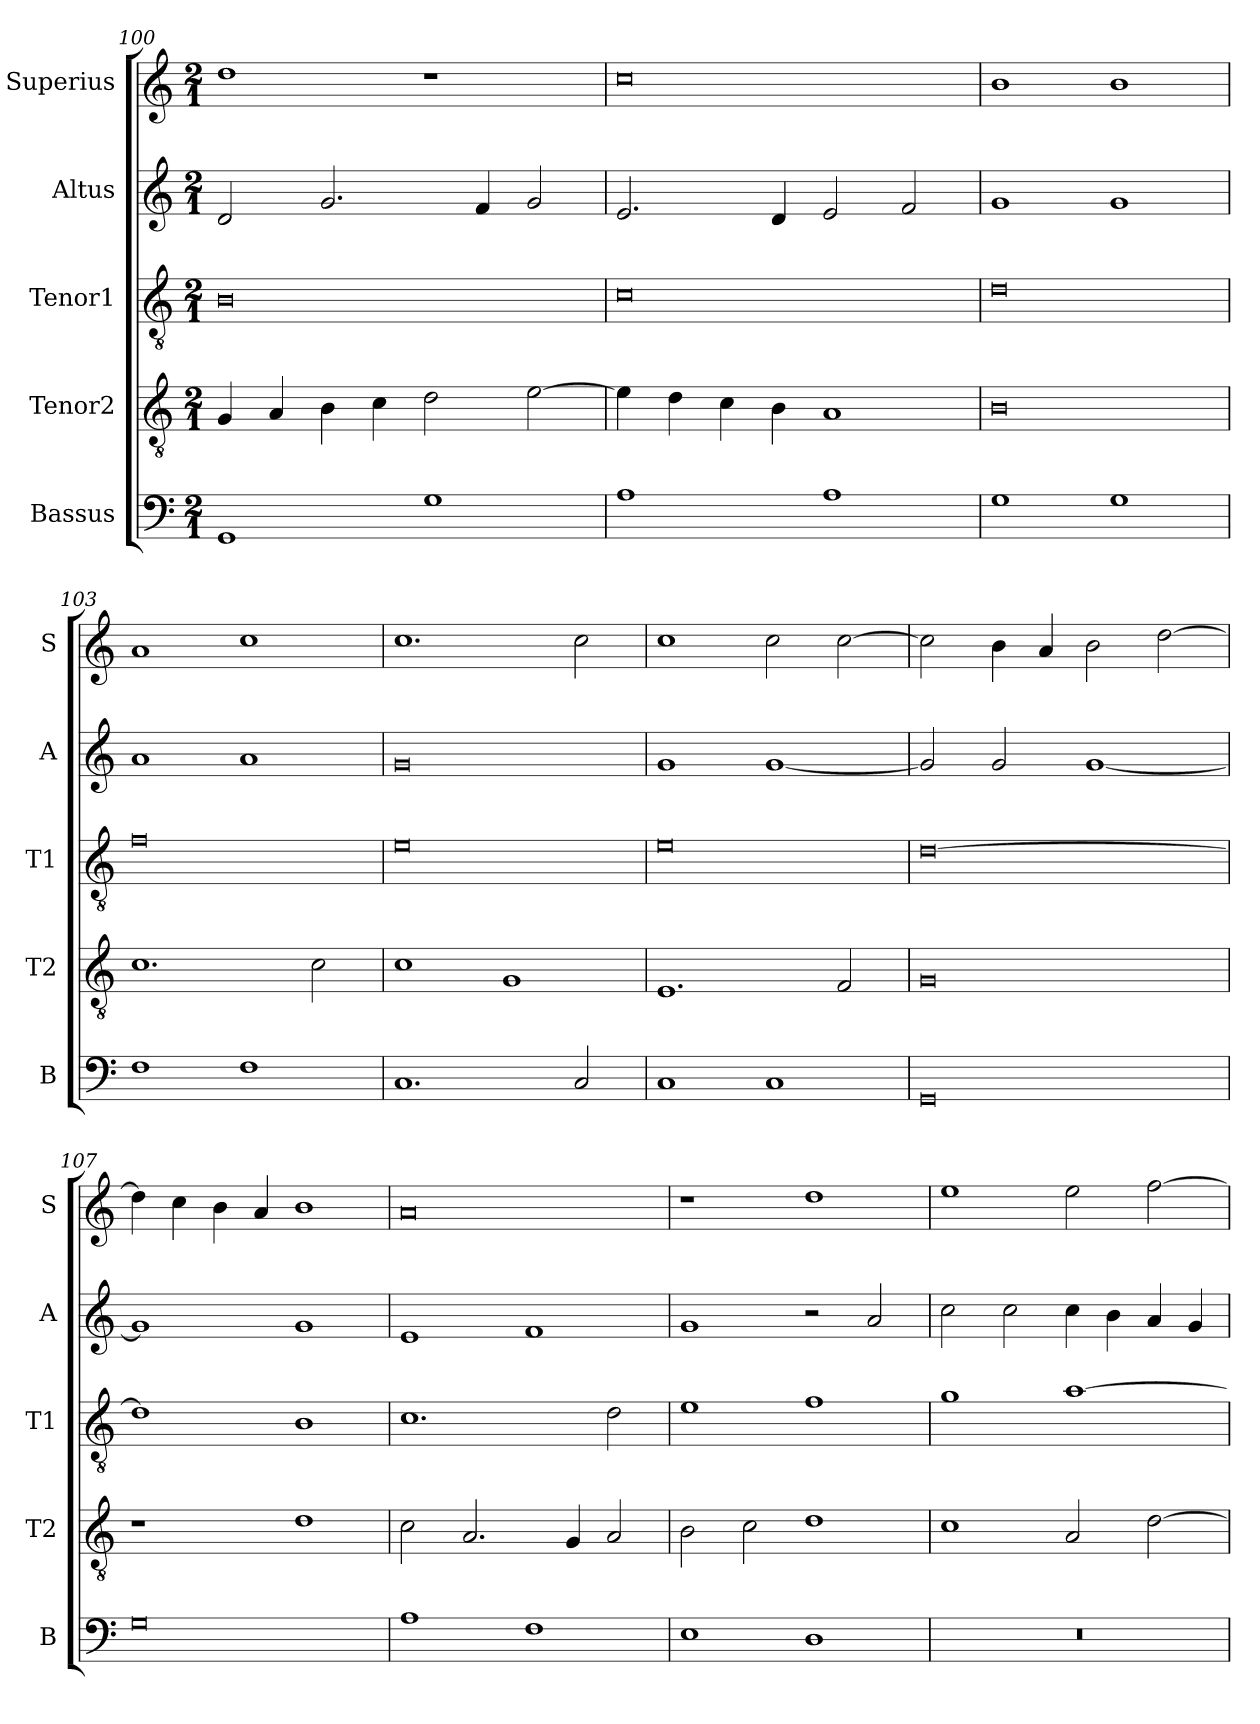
**kern	**kern	**kern	**kern	**kern
*part5	*part4	*part3	*part2	*part1
*staff5	*staff4	*staff3	*staff2	*staff1
*I"Bassus	*I"Tenor2	*I"Tenor1	*I"Altus	*I"Superius
*I'B	*I'T2	*I'T1	*I'A	*I'S
*clefF4	*clefGv2	*clefGv2	*clefG2	*clefG2
*k[]	*k[]	*k[]	*k[]	*k[]
*M2/1	*M2/1	*M2/1	*M2/1	*M2/1
=100	=100	=100	=100	=100
1GG	4G/	0B	2d/	1dd
.	4A/	.	.	.
.	4B\	.	2.g/	.
.	4c\	.	.	.
1G	2d\	.	.	1r
.	.	.	4f/	.
.	[2e\	.	2g/	.
=101	=101	=101	=101	=101
1A	4e\]	0c	2.e/	0cc
.	4d\	.	.	.
.	4c\	.	.	.
.	4B\	.	4d/	.
1A	1A	.	2e/	.
.	.	.	2f/	.
=102	=102	=102	=102	=102
1G	0B	0d	1g	1b
1G	.	.	1g	1b
=103	=103	=103	=103	=103
1F	1.c	0f	1a	1a
1F	.	.	1a	1cc
.	2c\	.	.	.
=104	=104	=104	=104	=104
1.C	1c	0e	0g	1.cc
.	1G	.	.	.
2C/	.	.	.	2cc\
=105	=105	=105	=105	=105
1C	1.E	0e	1g	1cc
1C	.	.	[1g	2cc\
.	2F/	.	.	[2cc\
=106	=106	=106	=106	=106
0GG	0G	[0d	2g/]	2cc\]
.	.	.	2g/	4b\
.	.	.	.	4a/
.	.	.	[1g	2b\
.	.	.	.	[2dd\
=107	=107	=107	=107	=107
0G	1r	1d]	1g]	4dd\]
.	.	.	.	4cc\
.	.	.	.	4b\
.	.	.	.	4a/
.	1d	1B	1g	1b
=108	=108	=108	=108	=108
1A	2c\	1.c	1e	0a
.	2.A/	.	.	.
1F	.	.	1f	.
.	4G/	.	.	.
.	2A/	2d\	.	.
=109	=109	=109	=109	=109
1E	2B\	1e	1g	1r
.	2c\	.	.	.
1D	1d	1f	2r	1dd
.	.	.	2a/	.
=110	=110	=110	=110	=110
0r	1c	1g	2cc\	1ee
.	.	.	2cc\	.
.	2A/	[1a	4cc\	2ee\
.	.	.	4b\	.
.	[2d\	.	4a/	[2ff\
.	.	.	4g/	.
=	=	=	=	=
*-	*-	*-	*-	*-
